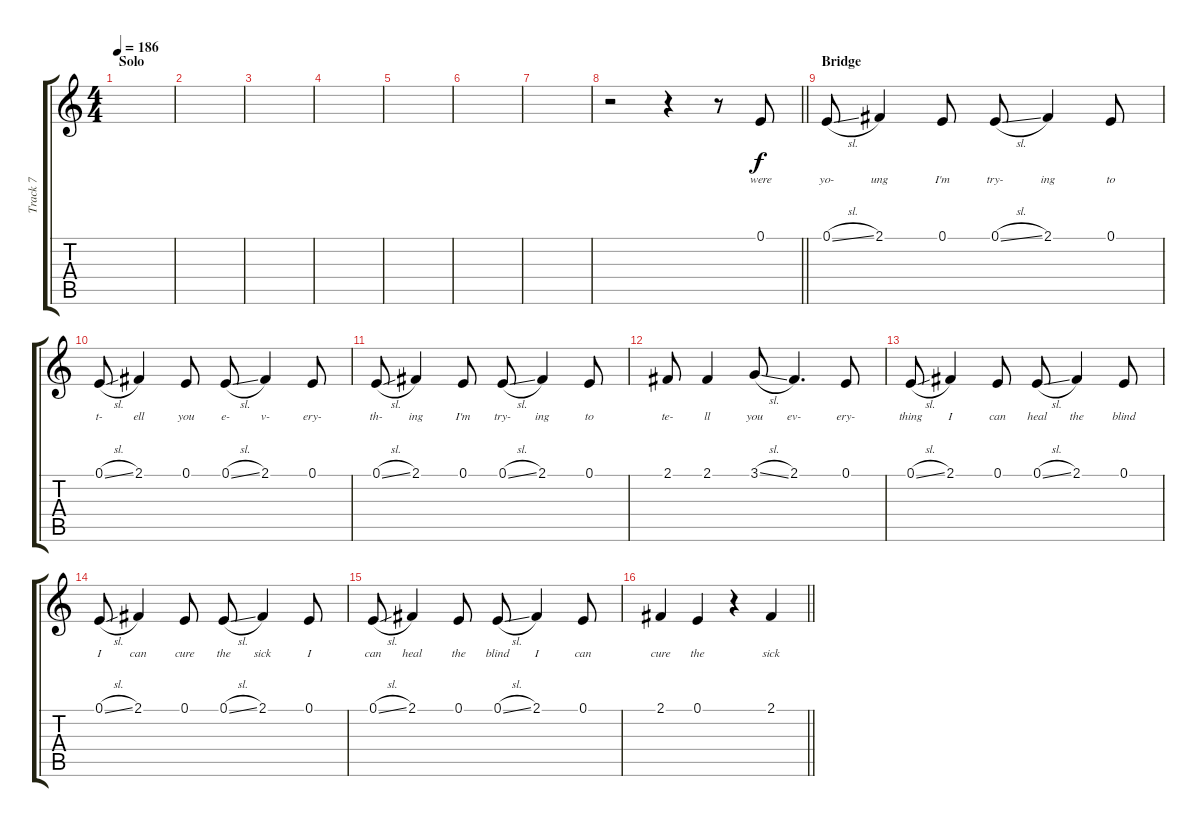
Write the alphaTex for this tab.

\track ("Track 7" "Track 7") {instrument clarinet}
\staff {score tabs}
\tuning (E4 B3 G3 D3 A2 E2) {hide}
\ts (4 4)
\section ("" "Solo")
\tempo 186
\clef g2
\ks c
|
|
|
|
|
|
|
\barLineRight lightlight
r.2 r.4 r.8 0.1.8{lyrics (0 "were") lyrics (1 "") lyrics (2 "") lyrics (3 "") lyrics (4 "")} |
\section ("" "Bridge")
0.1{sl}.8{lyrics (0 "yo-") lyrics (1 "") lyrics (2 "") lyrics (3 "") lyrics (4 "")} 2.1.4{lyrics (0 "ung") lyrics (1 "") lyrics (2 "") lyrics (3 "") lyrics (4 "")} 0.1.8{lyrics (0 "I'm") lyrics (1 "") lyrics (2 "") lyrics (3 "") lyrics (4 "")} 0.1{sl}.8{lyrics (0 "try-") lyrics (1 "") lyrics (2 "") lyrics (3 "") lyrics (4 "")} 2.1.4{lyrics (0 "ing") lyrics (1 "") lyrics (2 "") lyrics (3 "") lyrics (4 "")} 0.1.8{lyrics (0 "to") lyrics (1 "") lyrics (2 "") lyrics (3 "") lyrics (4 "")} |
0.1{sl}.8{lyrics (0 "t-") lyrics (1 "") lyrics (2 "") lyrics (3 "") lyrics (4 "")} 2.1.4{lyrics (0 "ell") lyrics (1 "") lyrics (2 "") lyrics (3 "") lyrics (4 "")} 0.1.8{lyrics (0 "you") lyrics (1 "") lyrics (2 "") lyrics (3 "") lyrics (4 "")} 0.1{sl}.8{lyrics (0 "e-") lyrics (1 "") lyrics (2 "") lyrics (3 "") lyrics (4 "")} 2.1.4{lyrics (0 "v-") lyrics (1 "") lyrics (2 "") lyrics (3 "") lyrics (4 "")} 0.1.8{lyrics (0 "ery-") lyrics (1 "") lyrics (2 "") lyrics (3 "") lyrics (4 "")} |
0.1{sl}.8{lyrics (0 "th-") lyrics (1 "") lyrics (2 "") lyrics (3 "") lyrics (4 "")} 2.1.4{lyrics (0 "ing") lyrics (1 "") lyrics (2 "") lyrics (3 "") lyrics (4 "")} 0.1.8{lyrics (0 "I'm") lyrics (1 "") lyrics (2 "") lyrics (3 "") lyrics (4 "")} 0.1{sl}.8{lyrics (0 "try-") lyrics (1 "") lyrics (2 "") lyrics (3 "") lyrics (4 "")} 2.1.4{lyrics (0 "ing") lyrics (1 "") lyrics (2 "") lyrics (3 "") lyrics (4 "")} 0.1.8{lyrics (0 "to") lyrics (1 "") lyrics (2 "") lyrics (3 "") lyrics (4 "")} |
2.1.8{lyrics (0 "te-") lyrics (1 "") lyrics (2 "") lyrics (3 "") lyrics (4 "")} 2.1.4{lyrics (0 "ll") lyrics (1 "") lyrics (2 "") lyrics (3 "") lyrics (4 "")} 3.1{sl}.8{lyrics (0 "you") lyrics (1 "") lyrics (2 "") lyrics (3 "") lyrics (4 "")} 2.1.4{d lyrics (0 "ev-") lyrics (1 "") lyrics (2 "") lyrics (3 "") lyrics (4 "")} 0.1.8{lyrics (0 "ery-") lyrics (1 "") lyrics (2 "") lyrics (3 "") lyrics (4 "")} |
0.1{sl}.8{lyrics (0 "thing") lyrics (1 "") lyrics (2 "") lyrics (3 "") lyrics (4 "")} 2.1.4{lyrics (0 "I") lyrics (1 "") lyrics (2 "") lyrics (3 "") lyrics (4 "")} 0.1.8{lyrics (0 "can") lyrics (1 "") lyrics (2 "") lyrics (3 "") lyrics (4 "")} 0.1{sl}.8{lyrics (0 "heal") lyrics (1 "") lyrics (2 "") lyrics (3 "") lyrics (4 "")} 2.1.4{lyrics (0 "the") lyrics (1 "") lyrics (2 "") lyrics (3 "") lyrics (4 "")} 0.1.8{lyrics (0 "blind") lyrics (1 "") lyrics (2 "") lyrics (3 "") lyrics (4 "")} |
0.1{sl}.8{lyrics (0 "I") lyrics (1 "") lyrics (2 "") lyrics (3 "") lyrics (4 "")} 2.1.4{lyrics (0 "can") lyrics (1 "") lyrics (2 "") lyrics (3 "") lyrics (4 "")} 0.1.8{lyrics (0 "cure") lyrics (1 "") lyrics (2 "") lyrics (3 "") lyrics (4 "")} 0.1{sl}.8{lyrics (0 "the") lyrics (1 "") lyrics (2 "") lyrics (3 "") lyrics (4 "")} 2.1.4{lyrics (0 "sick") lyrics (1 "") lyrics (2 "") lyrics (3 "") lyrics (4 "")} 0.1.8{lyrics (0 "I") lyrics (1 "") lyrics (2 "") lyrics (3 "") lyrics (4 "")} |
0.1{sl}.8{lyrics (0 "can") lyrics (1 "") lyrics (2 "") lyrics (3 "") lyrics (4 "")} 2.1.4{lyrics (0 "heal") lyrics (1 "") lyrics (2 "") lyrics (3 "") lyrics (4 "")} 0.1.8{lyrics (0 "the") lyrics (1 "") lyrics (2 "") lyrics (3 "") lyrics (4 "")} 0.1{sl}.8{lyrics (0 "blind") lyrics (1 "") lyrics (2 "") lyrics (3 "") lyrics (4 "")} 2.1.4{lyrics (0 "I") lyrics (1 "") lyrics (2 "") lyrics (3 "") lyrics (4 "")} 0.1.8{lyrics (0 "can") lyrics (1 "") lyrics (2 "") lyrics (3 "") lyrics (4 "")} |
\barLineRight lightlight
2.1.4{lyrics (0 "cure") lyrics (1 "") lyrics (2 "") lyrics (3 "") lyrics (4 "")} 0.1.4{lyrics (0 "the") lyrics (1 "") lyrics (2 "") lyrics (3 "") lyrics (4 "")} r.4 2.1.4{lyrics (0 "sick") lyrics (1 "") lyrics (2 "") lyrics (3 "") lyrics (4 "")}
